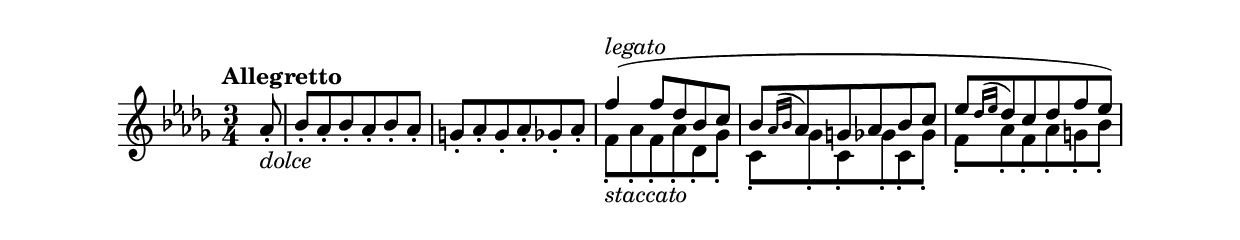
\version "2.15.30"
\include "indice.ily"
\new Staff  {
  \time 3/4
  \key des \major
  \clef treble
  \tempo "Allegretto"
  \partial 8
  
  <<
    \new Voice \relative f {
      aes'8-. -\markup\italic{dolce}
      bes8-. aes-.  bes-. aes-. bes-. aes-.
      g8-. aes-. g-. aes-. ges-. aes-.
      \voiceTwo
      f8-. -\markup\italic{staccato} aes-. f-. aes-. des,-. ges-.
      c,-. ges'-. c,-. ges'-. c,-. ges'-.
      f-. aes-. f-. aes-. g-. bes-.
    }
    \new Voice \relative f {
      \voiceOne
      s8
      s2. s
      f''4( -\markup\italic{legato} f8 des bes c
      bes8[ \acciaccatura {aes16[ bes]} aes8 g aes bes c]
      es8[ \acciaccatura{des16[ es]} des8 c des f es]
      
      )
    }
  >>
}